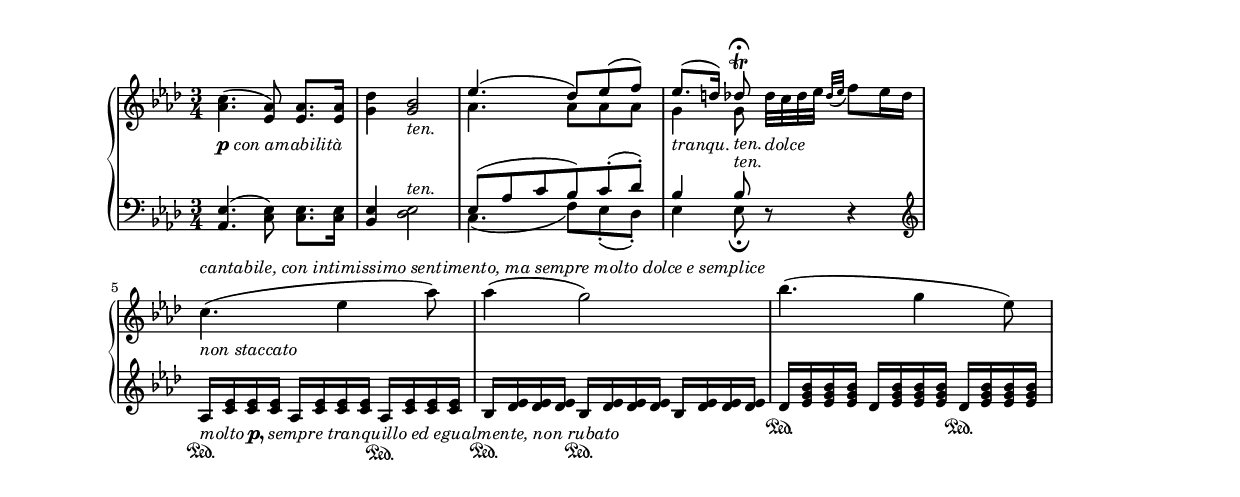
\version "2.11.38"
\include "english.ly"
#(set-global-staff-size 15)
\paper{
  ragged-right=##t
  line-width=17\cm
  indent=0\cm
}
 
% NR 1.8 Text

% L. v. Beethoven, Op. 110
% Piano sonata 31
% measures 1 - 7

\layout {
   \context {
      \Score
      \override SpacingSpanner #'base-shortest-duration = 
         #(ly:make-moment 1 20) 
      %\override NonMusicalPaperColumn #'line-break-system-details =
      %#'((alignment-offsets . (0 -12)))
   }
}

\new PianoStaff <<

   % RH staff
   \new Staff {
      \clef treble
      \key af \major
      \time 3/4

      \once \override TextScript #'staff-padding = #4
      <c'' af'>4. (
      _ \markup { \dynamic p \italic { con amabilità } }
      <af' ef'>8 )
      <af' ef'>8. [
      <af' ef'>16 ]

      |

      <df'' g'>4
      <bf' g'>2
      _ \markup { \italic { "ten." } }

      |

      <<

         \new Voice {
            \voiceOne
            ef''4. (
            df''8 [ )
            ef'' (
            f'' ) ]

            |

            \once \override TextScript #'staff-padding = #4
            ef''8. (
            _ \markup { \italic { "tranqu." } }
            d''16 )
            df''8 \trill \fermata
            _ \markup { \italic { "ten." } }
         }

         \new Voice {
            \voiceTwo
            af'4.
            af'8 [
            af'8
            af'8 ]

            |

            g'4
            g'8
         }

      >>

      \oneVoice
      \once \override TextScript #'staff-padding = #4
      df''32 
      _ \markup { \italic "dolce" }
      c''32 
      df''32
      ef''32
      \acciaccatura { df''[ ef'' ] }
      f''8
      ef''16
      df''16

      |
      \break
      \overrideProperty "Score.NonMusicalPaperColumn"
      #'line-break-system-details #'((alignment-offsets . (0 -12)))

      c''4. (
      ^ \markup \italic { cantabile, con intimissimo sentimento,
         ma sempre molto dolce e semplice }
      ef''4
      af''8 )

      |

      af''4 (
      g''2 )

      |

      bf''4. (
      g''4
      ef''8 )

      |
   }

   % LH
   \new Staff { 
      \clef bass
      \key af \major
      \time 3/4

      <ef af,>4. (
      <ef c>8 )
      <ef c>8. [
      <ef c>16 ]

      |

      <ef bf,>4
      <ef df>2 ^ \markup { \italic ten. }

      |

      <<

         \new Voice {
            \voiceOne
            ef8 [ (
            af8
            c'8
            bf8 )
            c'8 ( \staccato
            df'8 ]  ) \staccato

            |

            bf4
            bf8 ^ \markup { \italic "ten." }
         }

         \new Voice {
            \voiceTwo
            c4. (
            f8 [ )
            ef8 ( \staccato
            df8 ] ) \staccato

            |

            ef4
            ef8 \fermata
         }

      >>

      \oneVoice
      r8
      r4
      \clef treble

      |

      \override Staff.SustainPedalLineSpanner #'outside-staff-priority = #1000
      \override Staff.SustainPedalLineSpanner #'staff-padding = #7
      \once \override TextScript #'padding = #2
      af16 \sustainDown
      ^ \markup \italic { non staccato }
      _ \markup \italic { molto \dynamic p, sempre tranquillo
         ed egualmente, non rubato }
      <ef' c'>16
      <ef' c'>16
      <ef' c'>16
      af16
      <ef' c'>16
      <ef' c'>16
      <ef' c'>16
      af16 \sustainDown
      <ef' c'>16
      <ef' c'>16
      <ef' c'>16

      |

      bf16 \sustainDown
      <ef' df'>16
      <ef' df'>16
      <ef' df'>16
      bf16 \sustainDown
      <ef' df'>16
      <ef' df'>16
      <ef' df'>16
      bf16
      <ef' df'>16
      <ef' df'>16
      <ef' df'>16

      |

      \override Staff.SustainPedalLineSpanner #'staff-padding = #4
      df'16 \sustainDown
      <bf' g' ef'>16
      <bf' g' ef'>16
      <bf' g' ef'>16
      df'16
      <bf' g' ef'>16
      <bf' g' ef'>16
      <bf' g' ef'>16
      df'16 \sustainDown
      <bf' g' ef'>16
      <bf' g' ef'>16
      <bf' g' ef'>16

      |
   }

>>
